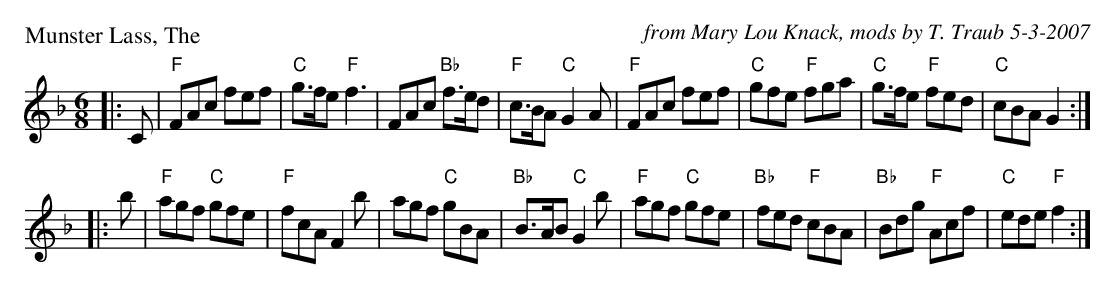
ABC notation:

X:1
P: Munster Lass, The
M: 6/8
C: from Mary Lou Knack, mods by T. Traub 5-3-2007
K: F
|: C| "F"FAc fef| "C"g>fe "F"f3| FAc "Bb"f>ed| "F"c>BA "C"G2A|\
   "F"FAc fef| "C"gfe "F"fga| "C"g>fe "F"fed| "C"cBA G2 :|
|:\
b| "F"agf "C"gfe| "F"fcA F2b| agf "C"gBA| "Bb"B>AB "C"G2b|\
   "F"agf "C"gfe| "Bb"fed "F"cBA| "Bb"Bdg "F"Acf| "C"ede "F"f2:|
